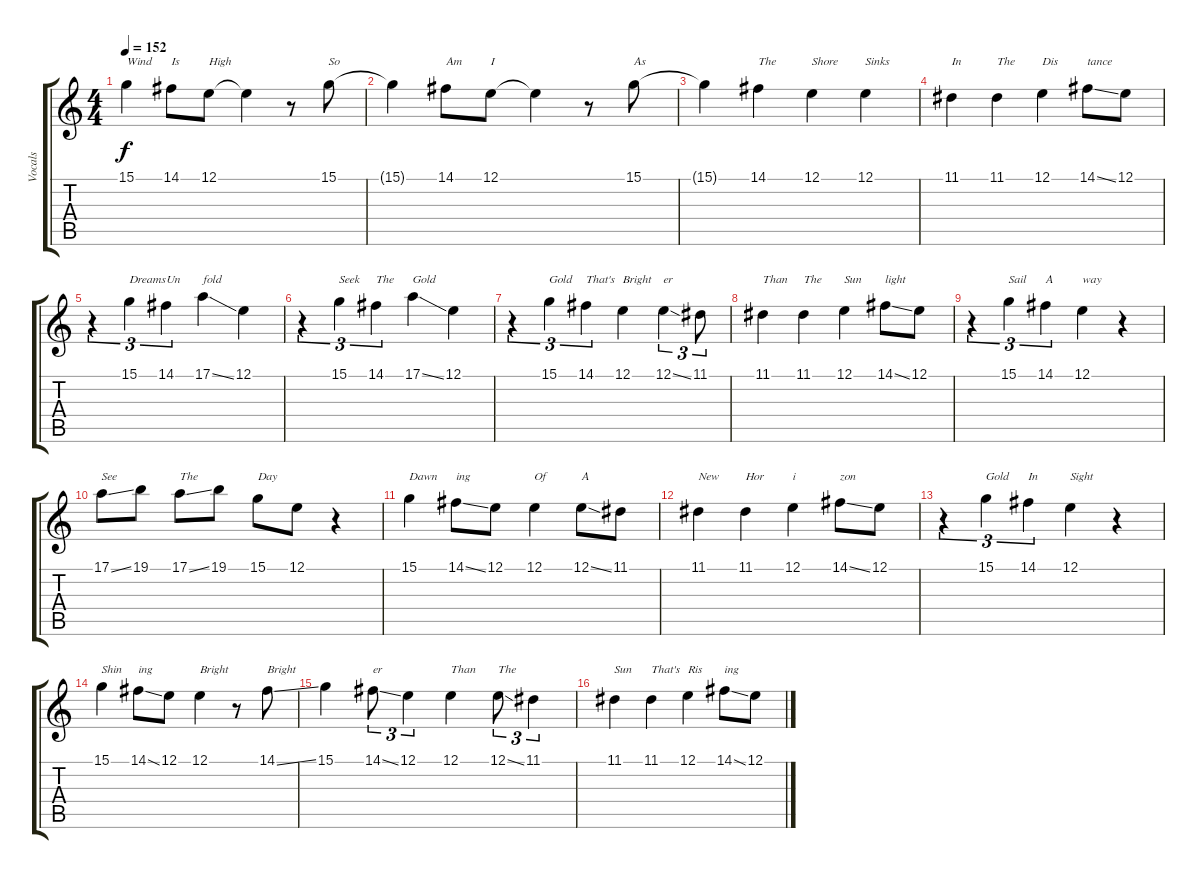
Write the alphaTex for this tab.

\track ("Vocals" "Vocals") {instrument flute}
\staff {score tabs}
\tuning (E4 B3 G3 D3 A2 E2) {hide}
\ts (4 4)
\tempo 152
\clef g2
\ks c
15.1.4{txt "Wind" dy f} 14.1.8{txt "Is"} 12.1.8{txt "High"} 12.1{t}.4 r.8 15.1.8{txt "So"} |
15.1{t}.4 14.1.8{txt "Am"} 12.1.8{txt "I"} 12.1{t}.4 r.8 15.1.8{txt "As"} |
15.1{t}.4 14.1.4{txt "The"} 12.1.4{txt "Shore"} 12.1.4{txt "Sinks"} |
11.1.4{txt "In"} 11.1.4{txt "The"} 12.1.4{txt "Dis"} 14.1{ss}.8{txt "tance"} 12.1.8 |
r.4{tu (3 2)} 15.1.4{tu (3 2) txt "Dreams"} 14.1.4{tu (3 2) txt "Un"} 17.1{ss}.4{txt "fold"} 12.1.4 |
r.4{tu (3 2)} 15.1.4{tu (3 2) txt "Seek"} 14.1.4{tu (3 2) txt "The"} 17.1{ss}.4{txt "Gold"} 12.1.4 |
r.4{tu (3 2)} 15.1.4{tu (3 2) txt "Gold"} 14.1.4{tu (3 2) txt "That's"} 12.1.4{txt "Bright"} 12.1{ss}.4{tu (3 2) txt "er"} 11.1.8{tu (3 2)} |
11.1.4{txt "Than"} 11.1.4{txt "The"} 12.1.4{txt "Sun"} 14.1{ss}.8{txt "light"} 12.1.8 |
r.4{tu (3 2)} 15.1.4{tu (3 2) txt "Sail"} 14.1.4{tu (3 2) txt "A"} 12.1.4{txt "way"} r.4 |
17.1{ss}.8{txt "See"} 19.1.8 17.1{ss}.8{txt "The"} 19.1.8 15.1.8{txt "Day"} 12.1.8 r.4 |
15.1.4{txt "Dawn"} 14.1{ss}.8{txt "ing"} 12.1.8 12.1.4{txt "Of"} 12.1{ss}.8{txt "A"} 11.1.8 |
11.1.4{txt "New"} 11.1.4{txt "Hor"} 12.1.4{txt "i"} 14.1{ss}.8{txt "zon"} 12.1.8 |
r.4{tu (3 2)} 15.1.4{tu (3 2) txt "Gold"} 14.1.4{tu (3 2) txt "In"} 12.1.4{txt "Sight"} r.4 |
15.1.4{txt "Shin"} 14.1{ss}.8{txt "ing"} 12.1.8 12.1.4{txt "Bright"} r.8 14.1{ss}.8{txt "Bright"} |
15.1.4 14.1{ss}.8{tu (3 2) txt "er"} 12.1.4{tu (3 2)} 12.1.4{txt "Than"} 12.1{ss}.8{tu (3 2) txt "The"} 11.1.4{tu (3 2)} |
11.1.4{txt "Sun"} 11.1.4{txt "That's"} 12.1.4{txt "Ris"} 14.1{ss}.8{txt "ing"} 12.1.8
